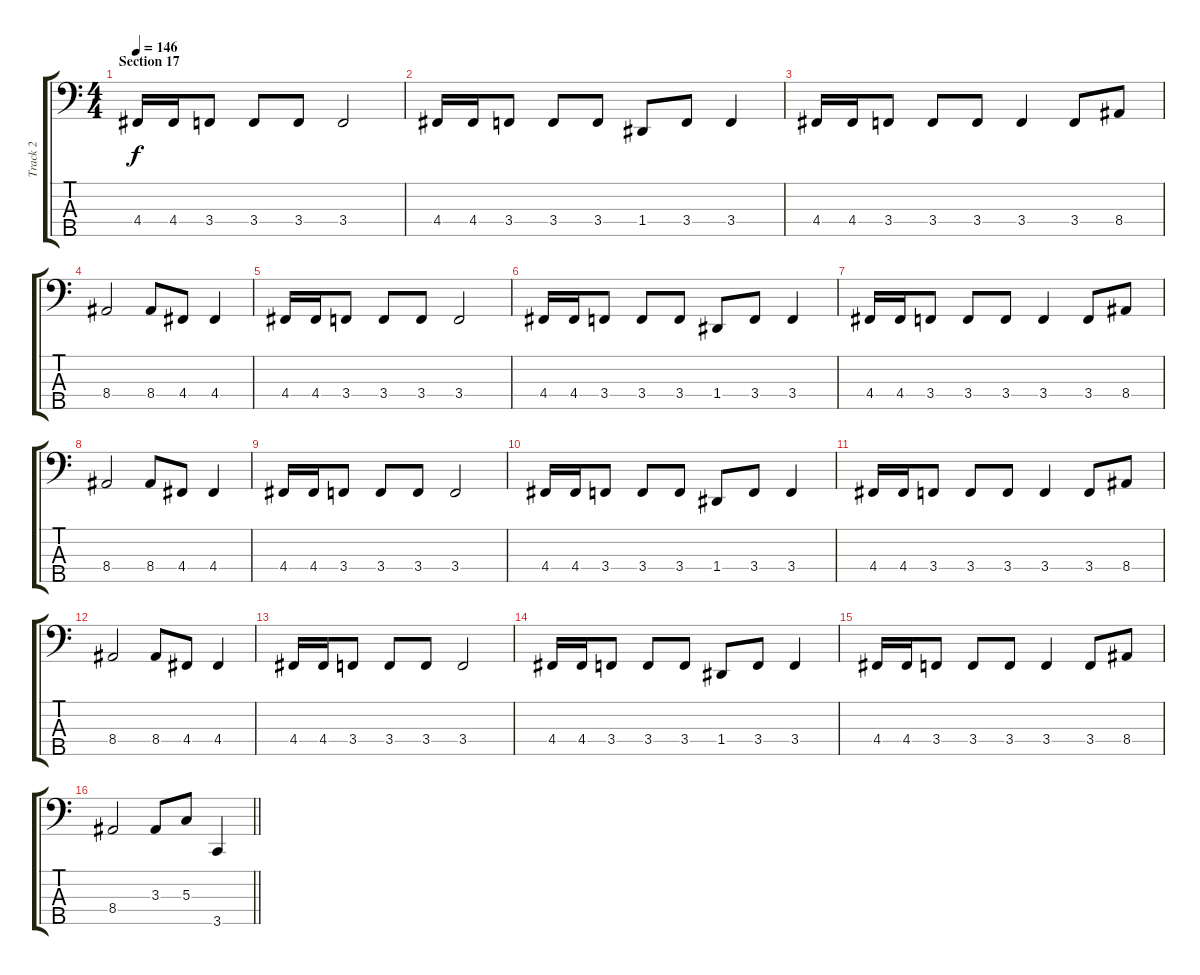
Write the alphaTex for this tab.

\track ("Track 2" "Track 2") {instrument electricbassfinger}
\staff {score tabs}
\tuning (F2 C2 G1 D1 A0) {hide}
\ts (4 4)
\section ("" "Section 17")
\tempo 146
\clef f4
\ks c
4.4.16{dy f} 4.4.16 3.4.8 3.4.8 3.4.8 3.4.2 |
4.4.16 4.4.16 3.4.8 3.4.8 3.4.8 1.4.8 3.4.8 3.4.4 |
4.4.16 4.4.16 3.4.8 3.4.8 3.4.8 3.4.4 3.4.8 8.4.8 |
8.4.2 8.4.8 4.4.8 4.4.4 |
4.4.16 4.4.16 3.4.8 3.4.8 3.4.8 3.4.2 |
4.4.16 4.4.16 3.4.8 3.4.8 3.4.8 1.4.8 3.4.8 3.4.4 |
4.4.16 4.4.16 3.4.8 3.4.8 3.4.8 3.4.4 3.4.8 8.4.8 |
8.4.2 8.4.8 4.4.8 4.4.4 |
4.4.16 4.4.16 3.4.8 3.4.8 3.4.8 3.4.2 |
4.4.16 4.4.16 3.4.8 3.4.8 3.4.8 1.4.8 3.4.8 3.4.4 |
4.4.16 4.4.16 3.4.8 3.4.8 3.4.8 3.4.4 3.4.8 8.4.8 |
8.4.2 8.4.8 4.4.8 4.4.4 |
4.4.16 4.4.16 3.4.8 3.4.8 3.4.8 3.4.2 |
4.4.16 4.4.16 3.4.8 3.4.8 3.4.8 1.4.8 3.4.8 3.4.4 |
4.4.16 4.4.16 3.4.8 3.4.8 3.4.8 3.4.4 3.4.8 8.4.8 |
\barLineRight lightlight
8.4.2 3.3.8 5.3.8 3.5.4
